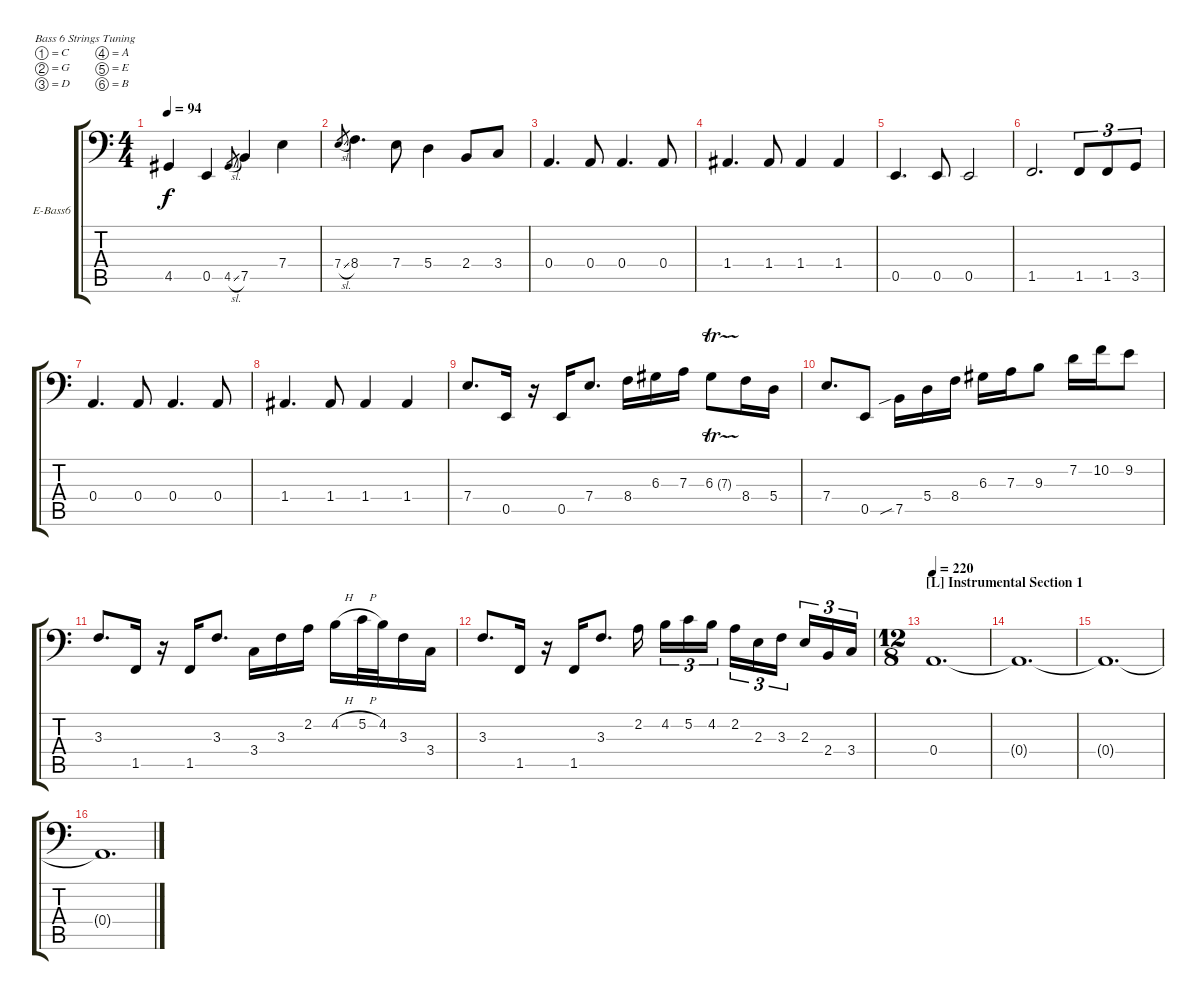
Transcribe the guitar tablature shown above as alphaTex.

\defaultSystemsLayout 4
\bracketExtendMode groupsimilarinstruments
\firstSystemTrackNameOrientation horizontal
\otherSystemsTrackNameOrientation horizontal
\track ("Electric Bass" "E-Bass6") {instrument electricbassfinger}
\staff {score tabs}
\tuning (C3 G2 D2 A1 E1 B0)
\ts (4 4)
\tempo 94
\clef f4
\ks c
4.5.4{dy f} 0.5.4 4.5{sl}.8{gr} 7.5.4 7.4.4 |
7.4{sl}.8{gr} 8.4.4{d} 7.4.8 5.4.4 2.4.8 3.4.8 |
0.4.4{d} 0.4.8 0.4.4{d} 0.4.8 |
1.4.4{d} 1.4.8 1.4.4 1.4.4 |
0.5.4{d} 0.5.8 0.5.2 |
1.5.2{d} 1.5.8{tu (3 2)} 1.5.8{tu (3 2)} 3.5.8{tu (3 2)} |
0.4.4{d} 0.4.8 0.4.4{d} 0.4.8 |
1.4.4{d} 1.4.8 1.4.4 1.4.4 |
7.4.8{d} 0.5.16 r.16 0.5.16 7.4.8{d} 8.4.16 6.3.16 7.3.16 6.3{tr (7 16)}.8 8.4.16 5.4.16 |
7.4.8{d} 0.5.8 7.5{sib}.16 5.4.16 8.4.16 6.3.16 7.3.16 9.3.8 7.2.16 10.2.16 9.2.8 |
3.3.8{d} 1.5.16 r.16 1.5.16 3.3.8{d} 3.4.16 3.3.16 2.2.16 4.2{h}.16 5.2{h}.32 4.2.32 3.3.16 3.4.16 |
3.3.8{d} 1.5.16 r.16 1.5.16 3.3.8{d} 2.2.16 4.2.16{tu (3 2)} 5.2.16{tu (3 2)} 4.2.16{tu (3 2)} 2.2.16{tu (3 2)} 2.3.16{tu (3 2)} 3.3.16{tu (3 2)} 2.3.16{tu (3 2)} 2.4.16{tu (3 2)} 3.4.16{tu (3 2)} |
\ts (12 8)
\section ("L" "Instrumental Section 1")
\tempo 220
0.4.1{d} |
0.4{t}.1{d} |
0.4{t}.1{d} |
0.4{t}.1{d}
